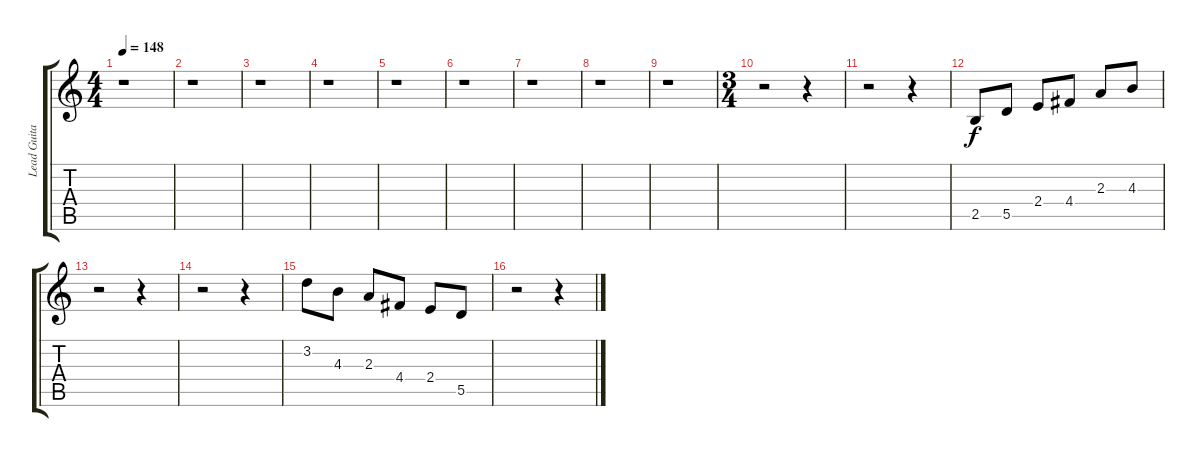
\track ("Lead Guitar 2" "Lead Guita") {instrument distortionguitar}
\staff {score tabs}
\tuning (E4 B3 G3 D3 A2 E2) {hide}
\ts (4 4)
\tempo 148
\clef g2
\ks c
r.1{dy f} |
r.1 |
r.1 |
r.1 |
r.1 |
r.1 |
r.1 |
r.1 |
r.1 |
\ts (3 4)
r.2 r.4 |
r.2 r.4 |
2.5.8 5.5.8 2.4.8 4.4.8 2.3.8 4.3.8 |
r.2 r.4 |
r.2 r.4 |
3.2.8 4.3.8 2.3.8 4.4.8 2.4.8 5.5.8 |
r.2 r.4
